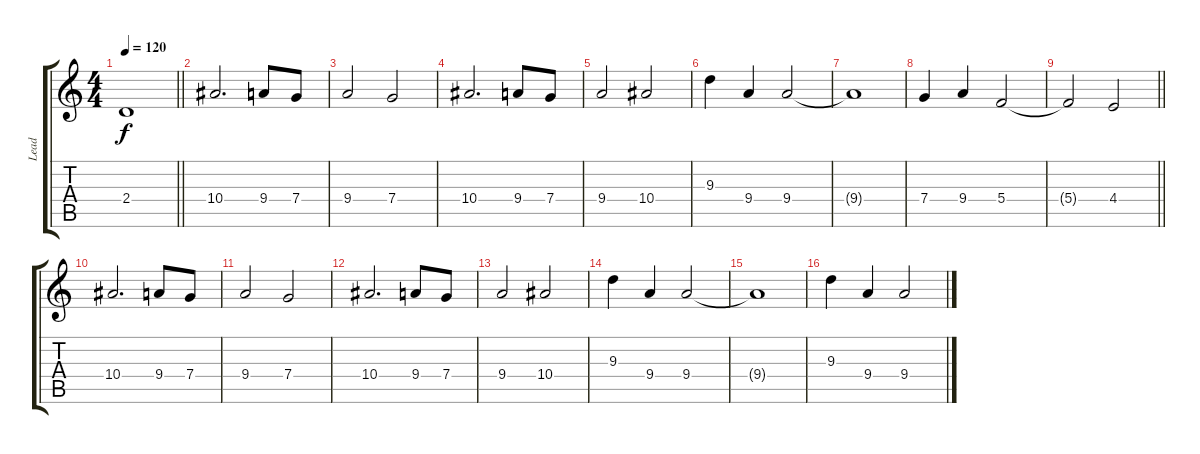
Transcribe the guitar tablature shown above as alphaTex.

\track ("Lead" "Lead") {instrument distortionguitar}
\staff {score tabs}
\tuning (D4 A3 F3 C3 G2 D2) {hide}
\ts (4 4)
\tempo 120
\clef g2
\barLineRight lightlight
\ks c
2.4{t}.1{dy f} |
10.4.2{d} 9.4.8 7.4.8 |
9.4.2 7.4.2 |
10.4.2{d} 9.4.8 7.4.8 |
9.4.2 10.4.2 |
9.3.4 9.4.4 9.4.2 |
9.4{t}.1 |
7.4.4 9.4.4 5.4.2 |
\barLineRight lightlight
5.4{t}.2 4.4.2 |
10.4.2{d} 9.4.8 7.4.8 |
9.4.2 7.4.2 |
10.4.2{d} 9.4.8 7.4.8 |
9.4.2 10.4.2 |
9.3.4 9.4.4 9.4.2 |
9.4{t}.1 |
9.3.4 9.4.4 9.4.2
